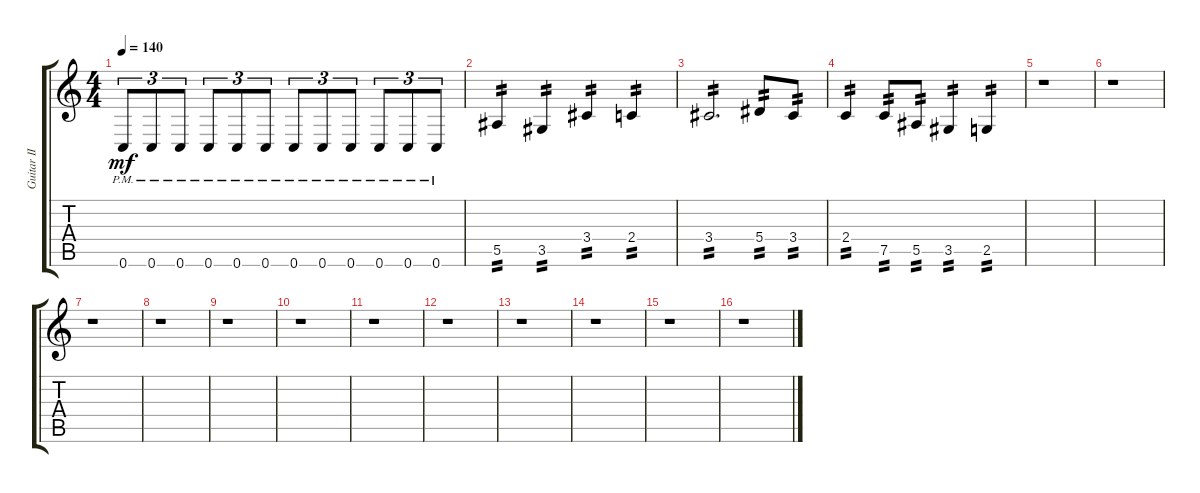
\track ("Guitar II" "Guitar II") {instrument distortionguitar}
\staff {score tabs}
\tuning (C4 G3 Eb3 Bb2 F2 C2) {hide}
\ts (4 4)
\tempo 140
\clef g2
\ks c
0.6{pm}.8{tu (3 2) dy mf} 0.6{pm}.8{tu (3 2)} 0.6{pm}.8{tu (3 2)} 0.6{pm}.8{tu (3 2)} 0.6{pm}.8{tu (3 2)} 0.6{pm}.8{tu (3 2)} 0.6{pm}.8{tu (3 2)} 0.6{pm}.8{tu (3 2)} 0.6{pm}.8{tu (3 2)} 0.6{pm}.8{tu (3 2)} 0.6{pm}.8{tu (3 2)} 0.6{pm}.8{tu (3 2)} |
5.5.4{tp 2} 3.5.4{tp 2} 3.4.4{tp 2} 2.4.4{tp 2} |
3.4.2{d tp 2} 5.4.8{tp 2} 3.4.8{tp 2} |
2.4.4{tp 2} 7.5.8{tp 2} 5.5.8{tp 2} 3.5.4{tp 2} 2.5.4{tp 2} |
r.1 |
r.1 |
r.1 |
r.1 |
r.1 |
r.1 |
r.1 |
r.1 |
r.1 |
r.1 |
r.1 |
r.1
